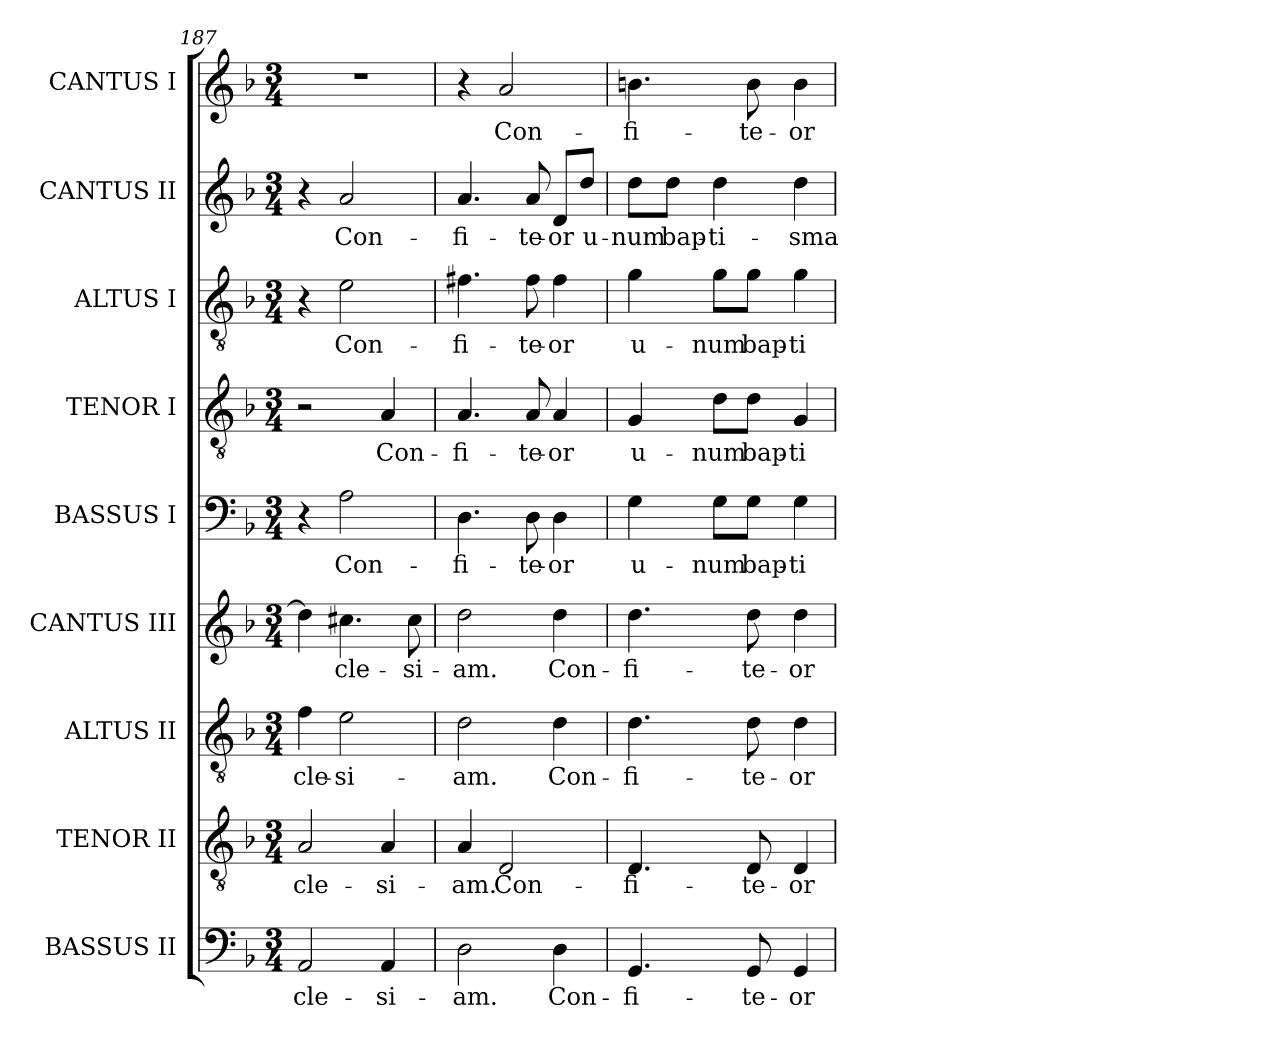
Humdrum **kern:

**kern	**text	**kern	**text	**kern	**text	**kern	**text	**kern	**text	**kern	**text	**kern	**text	**kern	**text	**kern	**text
*part9	*part9	*part8	*part8	*part7	*part7	*part6	*part6	*part5	*part5	*part4	*part4	*part3	*part3	*part2	*part2	*part1	*part1
*staff9	*staff9	*staff8	*staff8	*staff7	*staff7	*staff6	*staff6	*staff5	*staff5	*staff4	*staff4	*staff3	*staff3	*staff2	*staff2	*staff1	*staff1
*I"BASSUS II	*	*I"TENOR II	*	*I"ALTUS II	*	*I"CANTUS III	*	*I"BASSUS I	*	*I"TENOR I	*	*I"ALTUS I	*	*I"CANTUS II	*	*I"CANTUS I	*
*I'B. II	*	*I'T. II	*	*I'A. II	*	*I'C. III	*	*I'B. I	*	*I'T. I	*	*I'A. I	*	*I'C. II	*	*I'C. I	*
*clefF4	*	*clefGv2	*	*clefGv2	*	*clefG2	*	*clefF4	*	*clefGv2	*	*clefGv2	*	*clefG2	*	*clefG2	*
*	*	*ITrd7c12	*	*ITrd7c12	*	*	*	*	*	*ITrd7c12	*	*ITrd7c12	*	*	*	*	*
*k[b-]	*	*k[b-]	*	*k[b-]	*	*k[b-]	*	*k[b-]	*	*k[b-]	*	*k[b-]	*	*k[b-]	*	*k[b-]	*
*F:	*	*F:	*	*F:	*	*F:	*	*F:	*	*F:	*	*F:	*	*F:	*	*F:	*
*M3/4	*	*M3/4	*	*M3/4	*	*M3/4	*	*M3/4	*	*M3/4	*	*M3/4	*	*M3/4	*	*M3/4	*
=187	=187	=187	=187	=187	=187	=187	=187	=187	=187	=187	=187	=187	=187	=187	=187	=187	=187
!	!LO:LY:b:color=#000000	!	!	!	!	!	!	!	!	!	!	!	!	!	!	!	!
!	!	!	!LO:LY:b:color=#000000	!	!	!	!	!	!	!	!	!	!	!	!	!	!
!	!	!	!	!	!LO:LY:b:color=#000000	!	!	!	!	!	!	!	!	!	!	!LO:N:vis=1	!
2AAi/	-cle-	2AAi/	-cle-	4Fi\	-cle-	4ddi\]	.	4r	.	2r	.	4r	.	4r	.	2.r	.
!	!	!	!	!	!LO:LY:b:color=#000000	!	!	!	!	!	!	!	!	!	!	!	!
!	!	!	!	!	!	!	!LO:LY:b:color=#000000	!	!	!	!	!	!	!	!	!	!
!	!	!	!	!	!	!	!	!	!LO:LY:b:color=#000000	!	!	!	!	!	!	!	!
!	!	!	!	!	!	!	!	!	!	!	!	!	!LO:LY:b:color=#000000	!	!	!	!
!	!	!	!	!	!	!	!	!	!	!	!	!	!	!	!LO:LY:b:color=#000000	!	!
.	.	.	.	2Ei\	-si-	4.cc#Xi\	-cle-	2Ai\	Con-	.	.	2Ei\	Con-	2ai/	Con-	.	.
!	!LO:LY:b:color=#000000	!	!	!	!	!	!	!	!	!	!	!	!	!	!	!	!
!	!	!	!LO:LY:b:color=#000000	!	!	!	!	!	!	!	!	!	!	!	!	!	!
!	!	!	!	!	!	!	!	!	!	!	!LO:LY:b:color=#000000	!	!	!	!	!	!
4AAi/	-si-	4AAi/	-si-	.	.	.	.	.	.	4AAi/	Con-	.	.	.	.	.	.
!	!	!	!	!	!	!	!LO:LY:b:color=#000000	!	!	!	!	!	!	!	!	!	!
.	.	.	.	.	.	8cc#i\	-si-	.	.	.	.	.	.	.	.	.	.
!!LO:PB:g=z
=188	=188	=188	=188	=188	=188	=188	=188	=188	=188	=188	=188	=188	=188	=188	=188	=188	=188
!	!LO:LY:b:color=#000000	!	!	!	!	!	!	!	!	!	!	!	!	!	!	!	!
!	!	!	!LO:LY:b:color=#000000	!	!	!	!	!	!	!	!	!	!	!	!	!	!
!	!	!	!	!	!LO:LY:b:color=#000000	!	!	!	!	!	!	!	!	!	!	!	!
!	!	!	!	!	!	!	!LO:LY:b:color=#000000	!	!	!	!	!	!	!	!	!	!
!	!	!	!	!	!	!	!	!	!LO:LY:b:color=#000000	!	!	!	!	!	!	!	!
!	!	!	!	!	!	!	!	!	!	!	!LO:LY:b:color=#000000	!	!	!	!	!	!
!	!	!	!	!	!	!	!	!	!	!	!	!	!LO:LY:b:color=#000000	!	!	!	!
!	!	!	!	!	!	!	!	!	!	!	!	!	!	!	!LO:LY:b:color=#000000	!	!
2Di\	-am.	4AAi/	-am.	2Di\	-am.	2ddi\	-am.	4.Di\	-fi-	4.AAi/	-fi-	4.F#Xi\	-fi-	4.ai/	-fi-	4r	.
!	!	!	!LO:LY:b:color=#000000	!	!	!	!	!	!	!	!	!	!	!	!	!	!
!	!	!	!	!	!	!	!	!	!	!	!	!	!	!	!	!	!LO:LY:b:color=#000000
.	.	2DDi/	Con-	.	.	.	.	.	.	.	.	.	.	.	.	2ai/	Con-
!	!	!	!	!	!	!	!	!	!LO:LY:b:color=#000000	!	!	!	!	!	!	!	!
!	!	!	!	!	!	!	!	!	!	!	!LO:LY:b:color=#000000	!	!	!	!	!	!
!	!	!	!	!	!	!	!	!	!	!	!	!	!LO:LY:b:color=#000000	!	!	!	!
!	!	!	!	!	!	!	!	!	!	!	!	!	!	!	!LO:LY:b:color=#000000	!	!
.	.	.	.	.	.	.	.	8Di\	-te-	8AAi/	-te-	8F#i\	-te-	8ai/	-te-	.	.
!	!LO:LY:b:color=#000000	!	!	!	!	!	!	!	!	!	!	!	!	!	!	!	!
!	!	!	!	!	!LO:LY:b:color=#000000	!	!	!	!	!	!	!	!	!	!	!	!
!	!	!	!	!	!	!	!LO:LY:b:color=#000000	!	!	!	!	!	!	!	!	!	!
!	!	!	!	!	!	!	!	!	!LO:LY:b:color=#000000	!	!	!	!	!	!	!	!
!	!	!	!	!	!	!	!	!	!	!	!LO:LY:b:color=#000000	!	!	!	!	!	!
!	!	!	!	!	!	!	!	!	!	!	!	!	!LO:LY:b:color=#000000	!	!	!	!
!	!	!	!	!	!	!	!	!	!	!	!	!	!	!	!LO:LY:b:color=#000000	!	!
4Di\	Con-	.	.	4Di\	Con-	4ddi\	Con-	4Di\	-or	4AAi/	-or	4F#i\	-or	8di/L	-or	.	.
!	!	!	!	!	!	!	!	!	!	!	!	!	!	!	!LO:LY:b:color=#000000	!	!
.	.	.	.	.	.	.	.	.	.	.	.	.	.	8ddi/J	u-	.	.
=189	=189	=189	=189	=189	=189	=189	=189	=189	=189	=189	=189	=189	=189	=189	=189	=189	=189
!	!LO:LY:b:color=#000000	!	!	!	!	!	!	!	!	!	!	!	!	!	!	!	!
!	!	!	!LO:LY:b:color=#000000	!	!	!	!	!	!	!	!	!	!	!	!	!	!
!	!	!	!	!	!LO:LY:b:color=#000000	!	!	!	!	!	!	!	!	!	!	!	!
!	!	!	!	!	!	!	!LO:LY:b:color=#000000	!	!	!	!	!	!	!	!	!	!
!	!	!	!	!	!	!	!	!	!LO:LY:b:color=#000000	!	!	!	!	!	!	!	!
!	!	!	!	!	!	!	!	!	!	!	!LO:LY:b:color=#000000	!	!	!	!	!	!
!	!	!	!	!	!	!	!	!	!	!	!	!	!LO:LY:b:color=#000000	!	!	!	!
!	!	!	!	!	!	!	!	!	!	!	!	!	!	!	!LO:LY:b:color=#000000	!	!
!	!	!	!	!	!	!	!	!	!	!	!	!	!	!	!	!	!LO:LY:b:color=#000000
4.GGi/	-fi-	4.DDi/	-fi-	4.Di\	-fi-	4.ddi\	-fi-	4Gi\	u-	4GGi/	u-	4Gi\	u-	8ddi\L	-num	4.bni\	-fi-
!	!	!	!	!	!	!	!	!	!	!	!	!	!	!	!LO:LY:b:color=#000000	!	!
.	.	.	.	.	.	.	.	.	.	.	.	.	.	8ddi\J	bap-	.	.
!	!	!	!	!	!	!	!	!	!LO:LY:b:color=#000000	!	!	!	!	!	!	!	!
!	!	!	!	!	!	!	!	!	!	!	!LO:LY:b:color=#000000	!	!	!	!	!	!
!	!	!	!	!	!	!	!	!	!	!	!	!	!LO:LY:b:color=#000000	!	!	!	!
!	!	!	!	!	!	!	!	!	!	!	!	!	!	!	!LO:LY:b:color=#000000	!	!
.	.	.	.	.	.	.	.	8Gi\L	-num	8Di\L	-num	8Gi\L	-num	4ddi\	-ti-	.	.
!	!LO:LY:b:color=#000000	!	!	!	!	!	!	!	!	!	!	!	!	!	!	!	!
!	!	!	!LO:LY:b:color=#000000	!	!	!	!	!	!	!	!	!	!	!	!	!	!
!	!	!	!	!	!LO:LY:b:color=#000000	!	!	!	!	!	!	!	!	!	!	!	!
!	!	!	!	!	!	!	!LO:LY:b:color=#000000	!	!	!	!	!	!	!	!	!	!
!	!	!	!	!	!	!	!	!	!LO:LY:b:color=#000000	!	!	!	!	!	!	!	!
!	!	!	!	!	!	!	!	!	!	!	!LO:LY:b:color=#000000	!	!	!	!	!	!
!	!	!	!	!	!	!	!	!	!	!	!	!	!LO:LY:b:color=#000000	!	!	!	!
!	!	!	!	!	!	!	!	!	!	!	!	!	!	!	!	!	!LO:LY:b:color=#000000
8GGi/	-te-	8DDi/	-te-	8Di\	-te-	8ddi\	-te-	8Gi\J	bap-	8Di\J	bap-	8Gi\J	bap-	.	.	8bi\	-te-
!	!LO:LY:b:color=#000000	!	!	!	!	!	!	!	!	!	!	!	!	!	!	!	!
!	!	!	!LO:LY:b:color=#000000	!	!	!	!	!	!	!	!	!	!	!	!	!	!
!	!	!	!	!	!LO:LY:b:color=#000000	!	!	!	!	!	!	!	!	!	!	!	!
!	!	!	!	!	!	!	!LO:LY:b:color=#000000	!	!	!	!	!	!	!	!	!	!
!	!	!	!	!	!	!	!	!	!LO:LY:b:color=#000000	!	!	!	!	!	!	!	!
!	!	!	!	!	!	!	!	!	!	!	!LO:LY:b:color=#000000	!	!	!	!	!	!
!	!	!	!	!	!	!	!	!	!	!	!	!	!LO:LY:b:color=#000000	!	!	!	!
!	!	!	!	!	!	!	!	!	!	!	!	!	!	!	!LO:LY:b:color=#000000	!	!
!	!	!	!	!	!	!	!	!	!	!	!	!	!	!	!	!	!LO:LY:b:color=#000000
4GGi/	-or	4DDi/	-or	4Di\	-or	4ddi\	-or	4Gi\	-ti-	4GGi/	-ti-	4Gi\	-ti-	4ddi\	-sma	4bi\	-or
=	=	=	=	=	=	=	=	=	=	=	=	=	=	=	=	=	=
*-	*-	*-	*-	*-	*-	*-	*-	*-	*-	*-	*-	*-	*-	*-	*-	*-	*-
